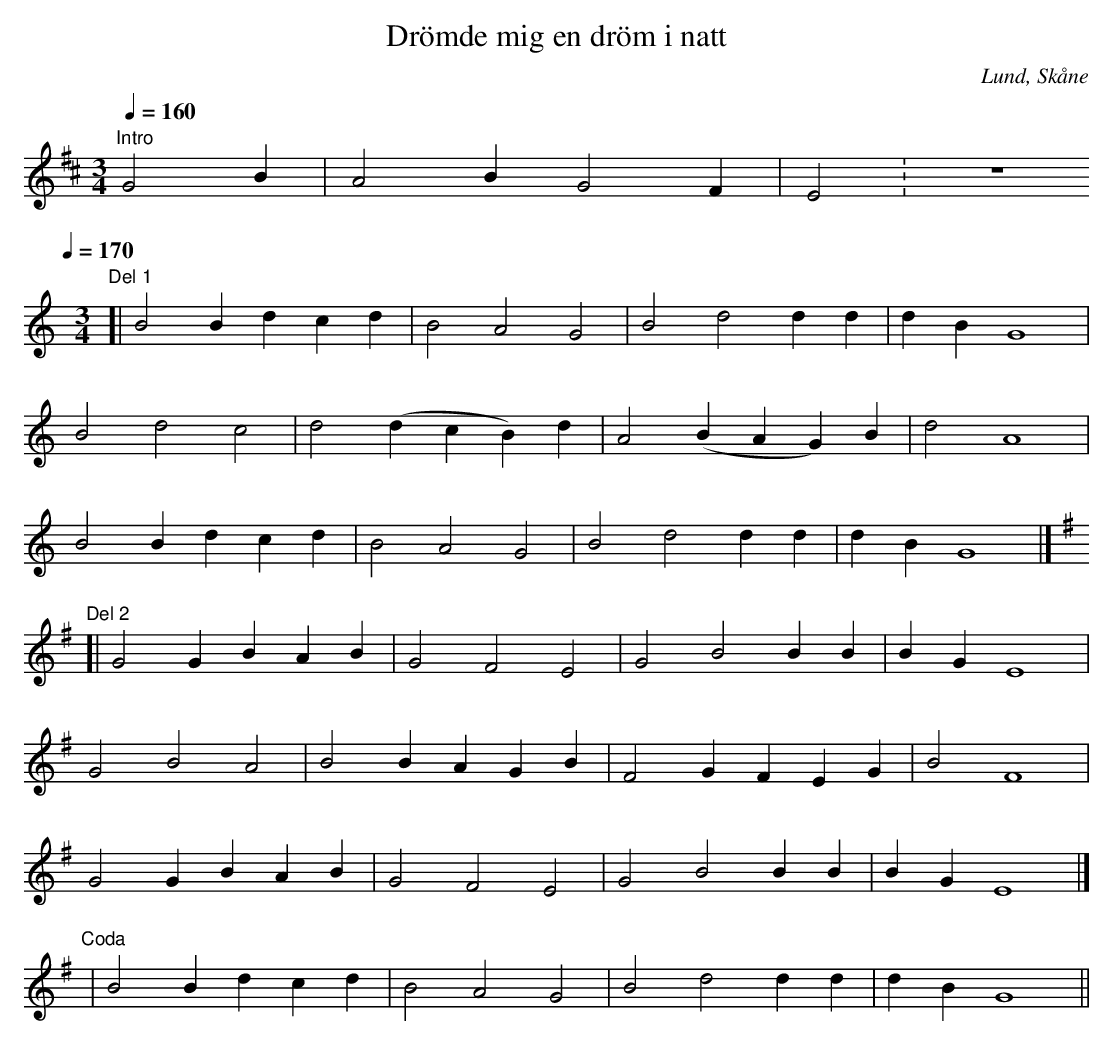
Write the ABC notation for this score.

X:1
T:Drömde mig en dröm i natt
O:Lund, Skåne
M:3/4
L:1/4
Q:1/4=160
K:D
"Intro"G2B | A2 B G2 F | E2. | z3
Q:1/4=170
K:C
[M:3/4]"Del 1"[| B2 Bd cd | B2 A2 G2 | B2 d2 dd | dB G4 |
B2 d2 c2 | d2 (dcB) d | A2 (BAG) B | d2 A4 |
B2 Bd cd | B2 A2 G2 | B2 d2 dd | dB G4 |]
K:G
"Del 2"[| G2 GB AB | G2 F2 E2 | G2 B2 BB | BG E4 |
G2 B2 A2 | B2 BAG B | F2 GFE G | B2 F4 |
G2 GB AB | G2 F2 E2 | G2 B2 BB | BG E4 |]
"Coda" | B2 Bd cd | B2 A2 G2 | B2 d2 dd | dB G4 ||
